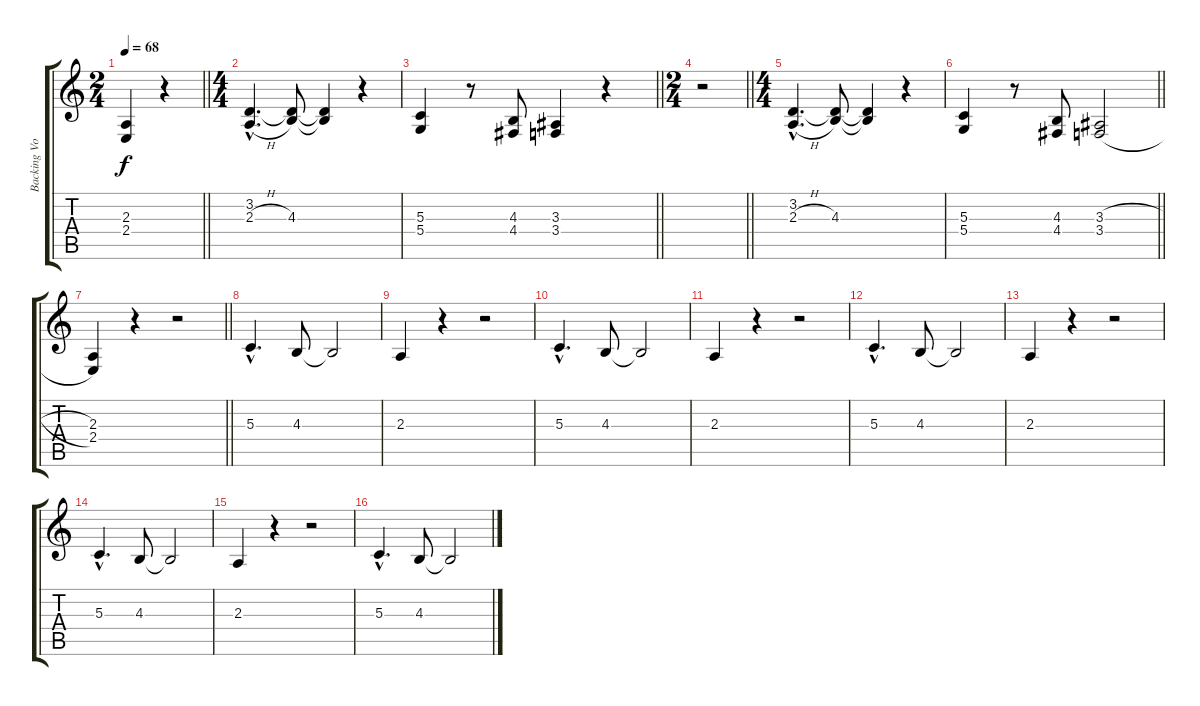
\track ("Backing Vocals" "Backing Vo") {instrument baritonesax}
\staff {score tabs}
\tuning (E4 B3 G3 D3 A2 E2) {hide}
\ts (2 4)
\tempo 68
\clef g2
\barLineRight lightlight
\ks c
(2.3 2.4).4{dy f} r.4 |
\ts (4 4)
(3.2{hac} 2.3{h hac}).4{d} (3.2{t} 4.3).8 (3.2{t} 4.3{t}).4 r.4 |
\barLineRight lightlight
(5.3 5.4).4 r.8 (4.3 4.4).8 (3.3 3.4).4 r.4 |
\ts (2 4)
\barLineRight lightlight
r.2 |
\ts (4 4)
(3.2{hac} 2.3{h hac}).4{d} (3.2{t} 4.3).8 (3.2{t} 4.3{t}).4 r.4 |
\barLineRight lightlight
(5.3 5.4).4 r.8 (4.3 4.4).8 (3.3{h} 3.4{h}).2 |
\barLineRight lightlight
(2.3 2.4).4 r.4 r.2 |
5.3{hac}.4{d} 4.3.8 4.3{t}.2 |
2.3.4 r.4 r.2 |
5.3{hac}.4{d} 4.3.8 4.3{t}.2 |
2.3.4 r.4 r.2 |
5.3{hac}.4{d} 4.3.8 4.3{t}.2 |
2.3.4 r.4 r.2 |
5.3{hac}.4{d} 4.3.8 4.3{t}.2 |
2.3.4 r.4 r.2 |
5.3{hac}.4{d} 4.3.8 4.3{t}.2
